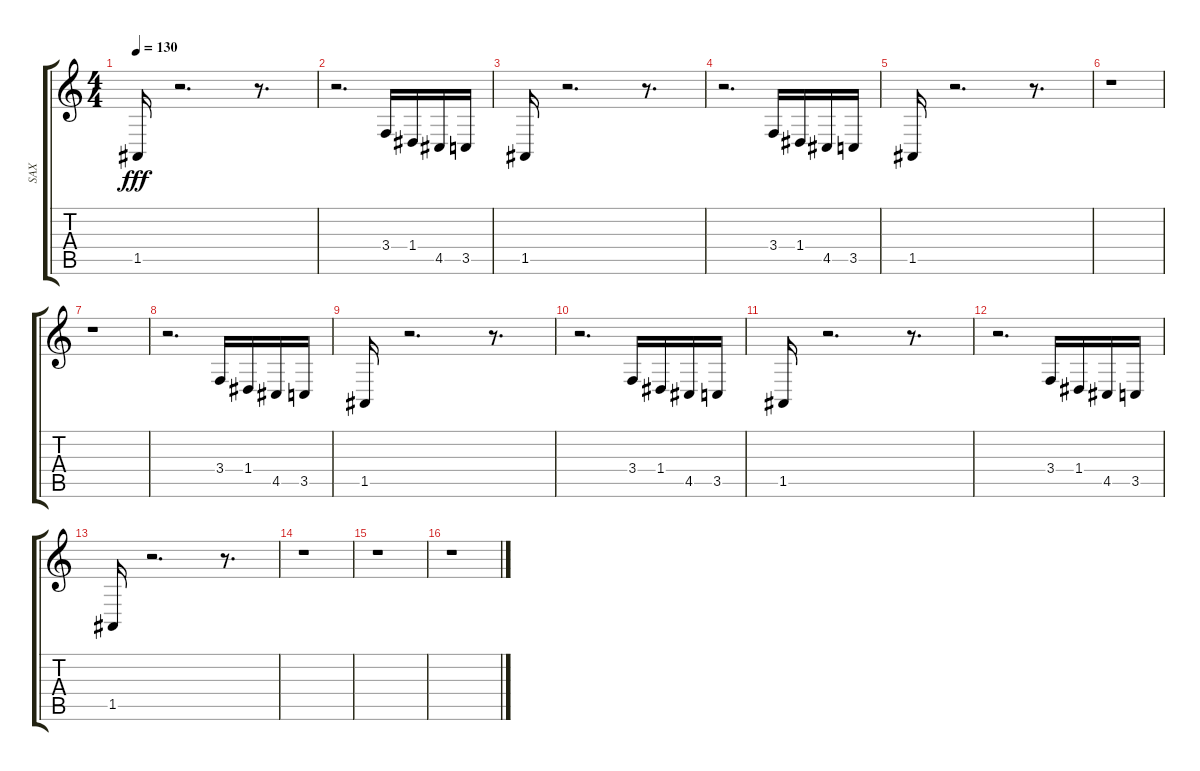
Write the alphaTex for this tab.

\track ("SAX" "SAX") {instrument tenorsax}
\staff {score tabs}
\tuning (E4 B3 G3 D3 A2 E2) {hide}
\ts (4 4)
\tempo 130
\clef g2
\ks c
1.5.16{dy fff} r.2{d} r.8{d} |
r.2{d} 3.4.16 1.4.16 4.5.16 3.5.16 |
1.5.16 r.2{d} r.8{d} |
r.2{d} 3.4.16 1.4.16 4.5.16 3.5.16 |
1.5.16 r.2{d} r.8{d} |
r.1 |
r.1 |
r.2{d} 3.4.16 1.4.16 4.5.16 3.5.16 |
1.5.16 r.2{d} r.8{d} |
r.2{d} 3.4.16 1.4.16 4.5.16 3.5.16 |
1.5.16 r.2{d} r.8{d} |
r.2{d} 3.4.16 1.4.16 4.5.16 3.5.16 |
1.5.16 r.2{d} r.8{d} |
r.1 |
r.1 |
r.1
